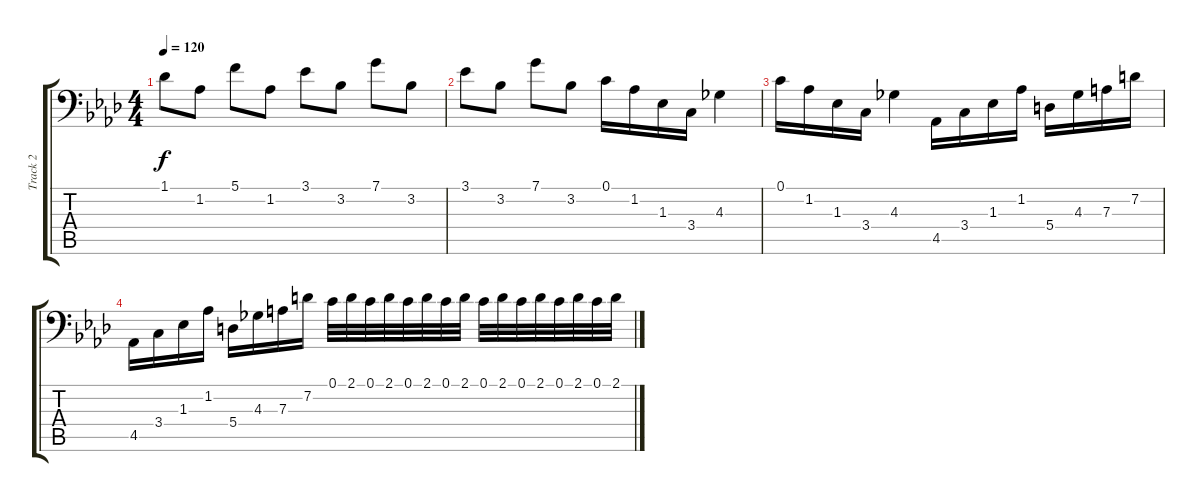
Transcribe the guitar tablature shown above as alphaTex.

\track ("Track 2" "Track 2") {instrument acousticguitarsteel}
\staff {score tabs}
\tuning (C3 G2 D2 A1 E1 B0) {hide}
\ts (4 4)
\tempo 120
\clef f4
\ks ab
1.1.8{dy f} 1.2.8 5.1.8 1.2.8 3.1.8 3.2.8 7.1.8 3.2.8 |
3.1.8 3.2.8 7.1.8 3.2.8 0.1.16 1.2.16 1.3.16 3.4.16 4.3.4 |
0.1.16 1.2.16 1.3.16 3.4.16 4.3.4 4.5.16 3.4.16 1.3.16 1.2.16 5.4.16 4.3.16 7.3.16 7.2.16 |
4.5.16 3.4.16 1.3.16 1.2.16 5.4.16 4.3.16 7.3.16 7.2.16 0.1.32 2.1.32 0.1.32 2.1.32 0.1.32 2.1.32 0.1.32 2.1.32 0.1.32 2.1.32 0.1.32 2.1.32 0.1.32 2.1.32 0.1.32 2.1.32
